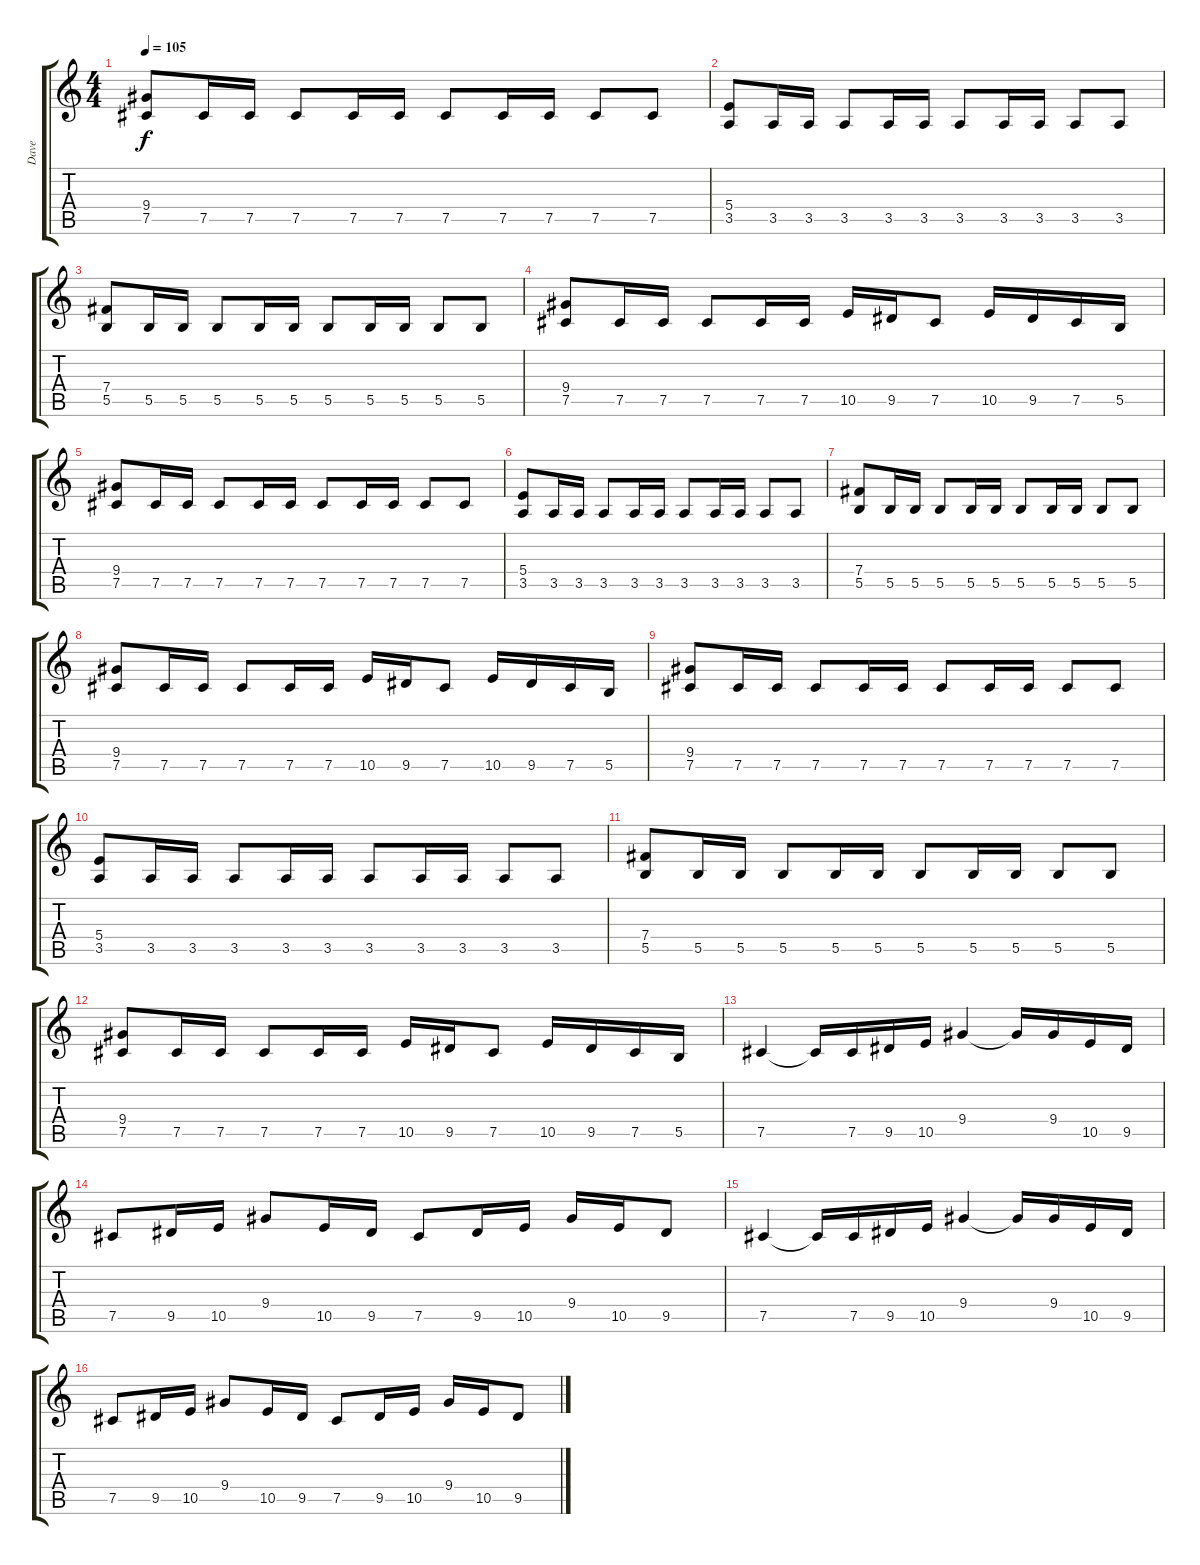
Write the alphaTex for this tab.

\track ("Dave" "Dave") {instrument distortionguitar}
\staff {score tabs}
\tuning (Db4 Ab3 E3 B2 Gb2 Db2) {hide}
\ts (4 4)
\tempo 105
\clef g2
\ks c
(9.4 7.5).8{dy f} 7.5.16 7.5.16 7.5.8 7.5.16 7.5.16 7.5.8 7.5.16 7.5.16 7.5.8 7.5.8 |
(5.4 3.5).8 3.5.16 3.5.16 3.5.8 3.5.16 3.5.16 3.5.8 3.5.16 3.5.16 3.5.8 3.5.8 |
(7.4 5.5).8 5.5.16 5.5.16 5.5.8 5.5.16 5.5.16 5.5.8 5.5.16 5.5.16 5.5.8 5.5.8 |
(9.4 7.5).8 7.5.16 7.5.16 7.5.8 7.5.16 7.5.16 10.5.16 9.5.16 7.5.8 10.5.16 9.5.16 7.5.16 5.5.16 |
(9.4 7.5).8 7.5.16 7.5.16 7.5.8 7.5.16 7.5.16 7.5.8 7.5.16 7.5.16 7.5.8 7.5.8 |
(5.4 3.5).8 3.5.16 3.5.16 3.5.8 3.5.16 3.5.16 3.5.8 3.5.16 3.5.16 3.5.8 3.5.8 |
(7.4 5.5).8 5.5.16 5.5.16 5.5.8 5.5.16 5.5.16 5.5.8 5.5.16 5.5.16 5.5.8 5.5.8 |
(9.4 7.5).8 7.5.16 7.5.16 7.5.8 7.5.16 7.5.16 10.5.16 9.5.16 7.5.8 10.5.16 9.5.16 7.5.16 5.5.16 |
(9.4 7.5).8 7.5.16 7.5.16 7.5.8 7.5.16 7.5.16 7.5.8 7.5.16 7.5.16 7.5.8 7.5.8 |
(5.4 3.5).8 3.5.16 3.5.16 3.5.8 3.5.16 3.5.16 3.5.8 3.5.16 3.5.16 3.5.8 3.5.8 |
(7.4 5.5).8 5.5.16 5.5.16 5.5.8 5.5.16 5.5.16 5.5.8 5.5.16 5.5.16 5.5.8 5.5.8 |
(9.4 7.5).8 7.5.16 7.5.16 7.5.8 7.5.16 7.5.16 10.5.16 9.5.16 7.5.8 10.5.16 9.5.16 7.5.16 5.5.16 |
7.5.4 7.5{t}.16 7.5.16 9.5.16 10.5.16 9.4.4 9.4{t}.16 9.4.16 10.5.16 9.5.16 |
7.5.8 9.5.16 10.5.16 9.4.8 10.5.16 9.5.16 7.5.8 9.5.16 10.5.16 9.4.16 10.5.16 9.5.8 |
7.5.4 7.5{t}.16 7.5.16 9.5.16 10.5.16 9.4.4 9.4{t}.16 9.4.16 10.5.16 9.5.16 |
7.5.8 9.5.16 10.5.16 9.4.8 10.5.16 9.5.16 7.5.8 9.5.16 10.5.16 9.4.16 10.5.16 9.5.8
